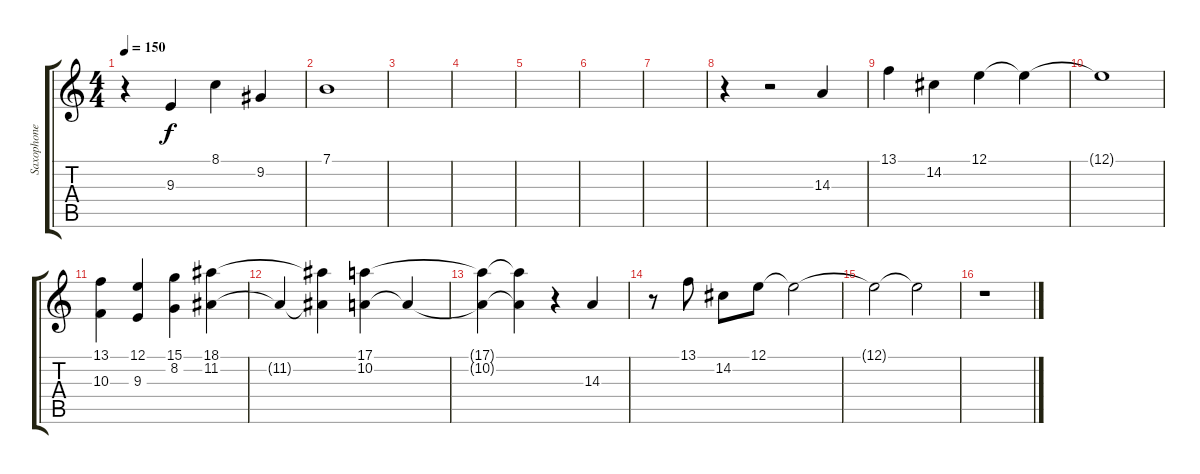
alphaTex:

\track ("Saxophone" "Saxophone") {instrument tenorsax}
\staff {score tabs}
\tuning (E4 B3 G3 D3 A2 E2) {hide}
\ts (4 4)
\tempo 150
\clef g2
\ks c
r.4{dy f instrument tenorsax} 9.3.4 8.1.4 9.2.4 |
7.1.1 |
|
|
|
|
|
r.4 r.2 14.3.4 |
13.1.4 14.2.4 12.1.4 12.1{t}.4 |
12.1{t}.1 |
(13.1 10.3).4 (12.1 9.3).4 (15.1 8.2).4 (18.1 11.2).4 |
11.2{t}.4 (18.1{t} 11.2{t}).4 (17.1 10.2).4 10.2{t}.4 |
(17.1{t} 10.2{t}).4 (17.1{t} 10.2{t}).4 r.4 14.3.4 |
r.8 13.1.8 14.2.8 12.1.8 12.1{t}.2 |
12.1{t}.2 12.1{t}.2 |
r.1
